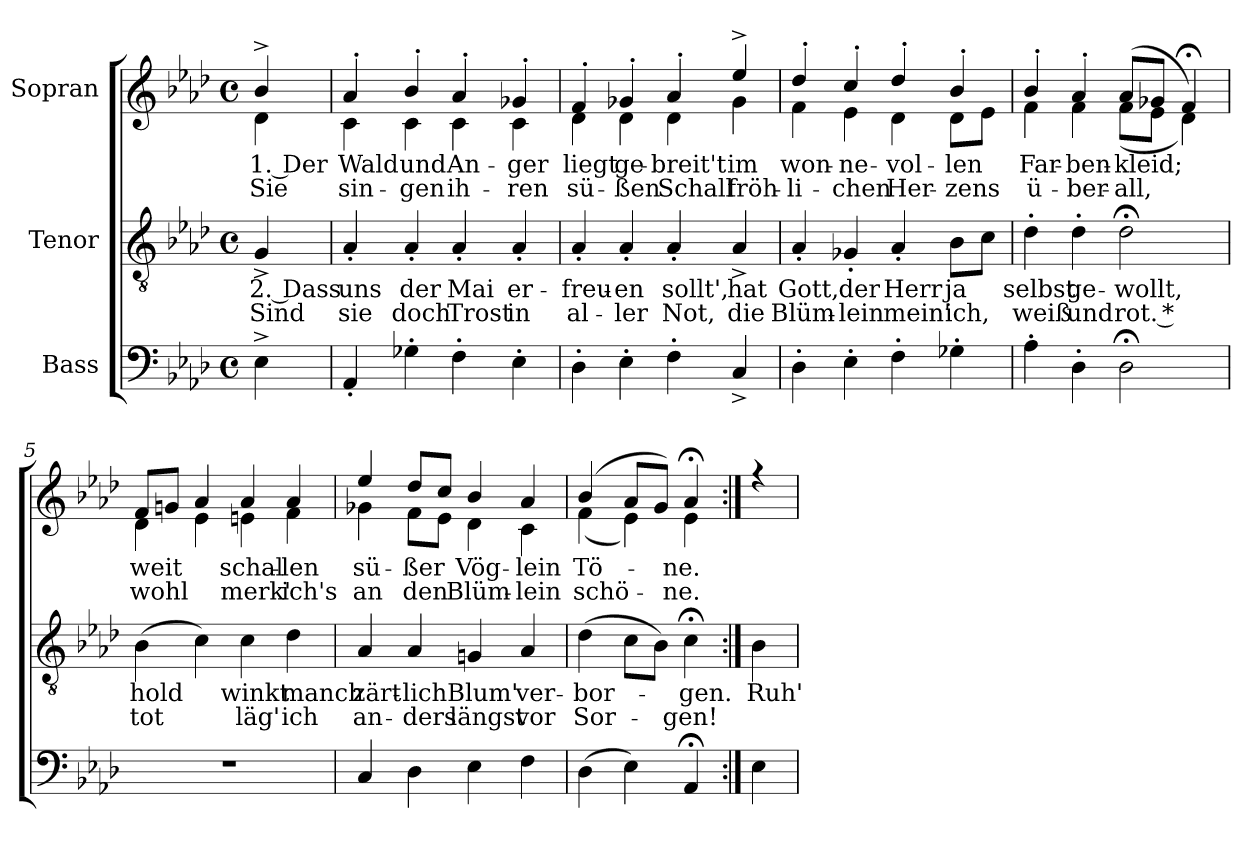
**kern	**kern	**text	**text	**kern	**text	**text
*part3	*part2	*part2	*part2	*part1	*part1	*part1
*staff3	*staff2	*staff2	*staff2	*staff1	*staff1	*staff1
*I"Bass	*I"Tenor	*	*	*I"Sopran	*	*
*clefF4	*clefGv2	*	*	*clefG2	*	*
*k[b-e-a-d-]	*k[b-e-a-d-]	*	*	*k[b-e-a-d-]	*	*
*M4/4	*M4/4	*	*	*M4/4	*	*
*met(c)	*met(c)	*	*	*met(c)	*	*
=	=	=	=	=	=	=
!	!	!	!	!LO:TX:a:B:t=Lebhaft und leicht	!	!
!	!	!LO:LY:b	!LO:LY:b	!	!LO:LY:b	!LO:LY:b
*	*	*	*	*^	*	*
4E-^\	4G^/	2. Dass	Sind	4b-^/	4d-\	1. Der	Sie
=1	=1	=1	=1	=1	=1	=1	=1
!	!	!LO:LY:b	!LO:LY:b	!	!	!LO:LY:b	!LO:LY:b
4AA-'/	4A-'/	uns	sie	4a-'/	4c\	Wald	sin-
!	!	!LO:LY:b	!LO:LY:b	!	!	!LO:LY:b	!LO:LY:b
4G-X'\	4A-'/	der	doch	4b-'/	4c\	und	-gen
!	!	!LO:LY:b	!LO:LY:b	!	!	!LO:LY:b	!LO:LY:b
4F'\	4A-'/	Mai	Trost	4a-'/	4c\	An-	ih-
!	!	!LO:LY:b	!LO:LY:b	!	!	!LO:LY:b	!LO:LY:b
4E-'\	4A-'/	er-	in	4g-X'/	4c\	-ger	-ren
=2	=2	=2	=2	=2	=2	=2	=2
!	!	!LO:LY:b	!LO:LY:b	!	!	!LO:LY:b	!LO:LY:b
4D-'\	4A-'/	-freu-	al-	4f'/	4d-\	liegt	sü-
!	!	!LO:LY:b	!LO:LY:b	!	!	!LO:LY:b	!LO:LY:b
4E-'\	4A-'/	-en	-ler	4g-X'/	4d-\	ge-	-ßen
!	!	!LO:LY:b	!LO:LY:b	!	!	!LO:LY:b	!LO:LY:b
4F'\	4A-'/	sollt',	Not,	4a-'/	4d-\	-breit't	Schall
!	!	!LO:LY:b	!LO:LY:b	!	!	!LO:LY:b	!LO:LY:b
4C^/	4A-^/	hat	die	4ee-^/	4g-\	im	fröh-
=3	=3	=3	=3	=3	=3	=3	=3
!	!	!LO:LY:b	!LO:LY:b	!	!	!LO:LY:b	!LO:LY:b
4D-'\	4A-'/	Gott,	Blüm-	4dd-'/	4f\	won-	-li-
!	!	!LO:LY:b	!LO:LY:b	!	!	!LO:LY:b	!LO:LY:b
4E-'\	4G-X'/	der	-lein	4cc'/	4e-\	-ne-	-chen
!	!	!LO:LY:b	!LO:LY:b	!	!	!LO:LY:b	!LO:LY:b
4F'\	4A-'/	Herr	mein'	4dd-'/	4d-\	-vol-	Her-
!	!	!LO:LY:b	!LO:LY:b	!	!	!LO:LY:b	!LO:LY:b
4G-X'\	8B-\L	ja	ich,	4b-'/	8d-\L	-len	-zens
.	8c\J	.	.	.	8e-\J	.	.
!!LO:LB:g=z	!!
=4	=4	=4	=4	=4	=4	=4	=4
!	!	!LO:LY:b	!LO:LY:b	!	!	!LO:LY:b	!LO:LY:b
4A-'\	4d-'\	selbst	weiß	4b-'/	4f\	Far-	ü-
!	!	!LO:LY:b	!LO:LY:b	!	!	!LO:LY:b	!LO:LY:b
4D-'\	4d-'\	ge-	und	4a-'/	4f\	-ben-	-ber-
!	!	!LO:LY:b	!LO:LY:b	!	!	!LO:LY:b	!LO:LY:b
2D-;<\	2d-;<\	-wollt,	rot. *	(8a-/L	(8f\L	-kleid;	-all,
.	.	.	.	8g-X/J	8e-\J	.	.
.	.	.	.	4f;</)	4d-\)	.	.
=5	=5	=5	=5	=5	=5	=5	=5
!	!	!LO:LY:b	!LO:LY:b	!	!	!LO:LY:b	!LO:LY:b
1r	(4B-\	hold	tot	8f/L	4d-\	weit	wohl
.	.	.	.	8gn/J	.	.	.
.	4c\)	.	.	4a-/	4e-\	.	.
!	!	!LO:LY:b	!LO:LY:b	!	!	!LO:LY:b	!LO:LY:b
.	4c\	winkt	läg'	4a-/	4en\	schal-	merk'
!	!	!LO:LY:b	!LO:LY:b	!	!	!LO:LY:b	!LO:LY:b
.	4d-\	manch	ich	4a-/	4f\	-len	ich's
=6	=6	=6	=6	=6	=6	=6	=6
!	!	!LO:LY:b	!LO:LY:b	!	!	!LO:LY:b	!LO:LY:b
4C/	4A-/	zärt-	an-	4ee-/	4g-X\	sü-	an
!	!	!LO:LY:b	!LO:LY:b	!	!	!LO:LY:b	!LO:LY:b
4D-\	4A-/	-lich	-ders	8dd-/L	8f\L	-ßer	den
.	.	.	.	8cc/J	8e-\J	.	.
!	!	!LO:LY:b	!LO:LY:b	!	!	!LO:LY:b	!LO:LY:b
4E-\	4Gn/	Blum'	längst	4b-/	4d-\	Vög-	Blüm-
!	!	!LO:LY:b	!LO:LY:b	!	!	!LO:LY:b	!LO:LY:b
4F\	4A-/	ver-	vor	4a-/	4c\	-lein	-lein
=7	=7	=7	=7	=7	=7	=7	=7
!	!	!LO:LY:b	!LO:LY:b	!	!	!LO:LY:b	!LO:LY:b
(4D-\	(4d-\	-bor-	Sor-	(4b-/	(4f\	Tö-	schö-
4E-\)	8c\L	.	.	8a-/L	4e-\)	.	.
.	8B-\J)	.	.	8g/J)	.	.	.
!	!	!LO:LY:b	!LO:LY:b	!	!	!LO:LY:b	!LO:LY:b
4AA-;</	4c;<\	-gen.	-gen!	4a-;</	4e-\	-ne.	-ne.
!!LO:LB:g=z	!!
=7X1:|!	=7X1:|!	=7X1:|!	=7X1:|!	=7X1:|!	=7X1:|!	=7X1:|!	=7X1:|!
!	!	!LO:LY:b	!	!	!	!LO:LY:b	!
4E-\	4B-\	Ruh'	.	4b-/yy	4rff	So	.
*	*	*	*	*v	*v	*	*
=	=	=	=	=	=	=
*-	*-	*-	*-	*-	*-	*-
